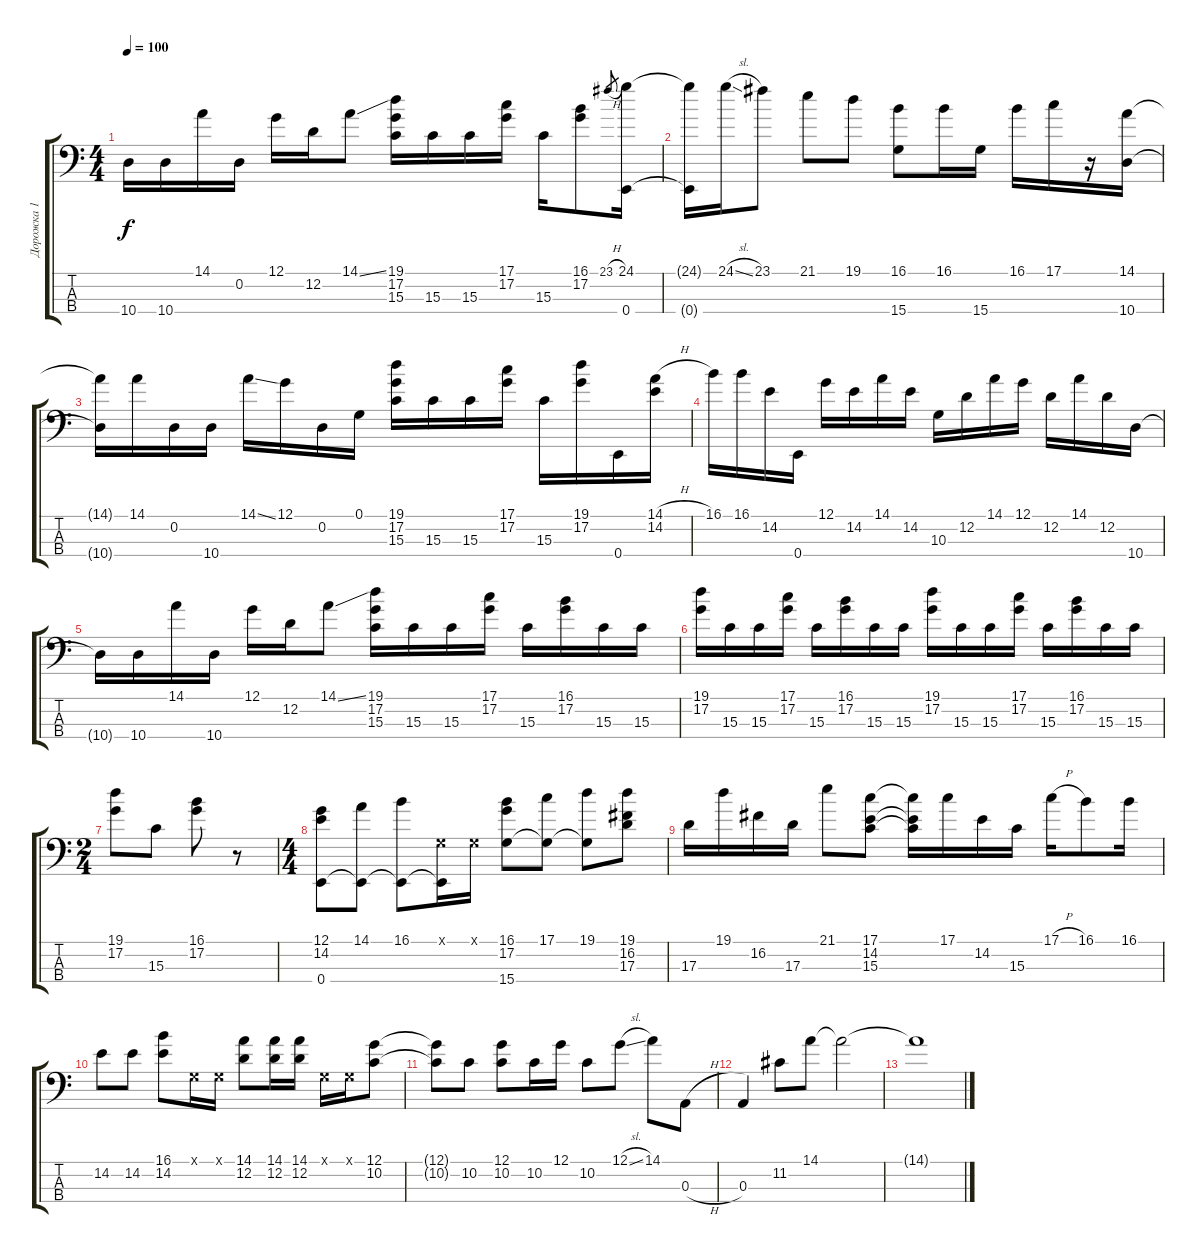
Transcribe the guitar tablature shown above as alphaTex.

\track ("Дорожка 1" "Дорожка 1") {instrument electricbasspick}
\staff {score tabs}
\tuning (G2 D2 A1 E1) {hide}
\ts (4 4)
\tempo 100
\clef f4
\ks c
10.4{t}.16{dy f} 10.4.16 14.1.16 0.2.16 12.1.16 12.2.16 14.1{ss}.8 (19.1 17.2 15.3).16 15.3.16 15.3.16 (17.1 17.2).16 15.3.16 (16.1 17.2).8 23.1{h}.8{gr} (24.1 0.4).16 |
(24.1{t} 0.4{t}).16 24.1{sl}.16 23.1.8 21.1.8 19.1.8 (16.1 15.4).8 16.1.16 15.4.16 16.1.16 17.1.16 r.16 (14.1 10.4).16 |
(14.1{t} 10.4{t}).16 14.1.16 0.2.16 10.4.16 14.1{ss}.16 12.1.16 0.2.16 0.1.16 (19.1 17.2 15.3).16 15.3.16 15.3.16 (17.1 17.2).16 15.3.16 (19.1 17.2).16 0.4.16 (14.1{h} 14.2).16 |
16.1.16 16.1.16 14.2.16 0.4.16 12.1.16 14.2.16 14.1.16 14.2.16 10.3.16 12.2.16 14.1.16 12.1.16 12.2.16 14.1.16 12.2.16 10.4.16 |
10.4{t}.16 10.4.16 14.1.16 10.4.16 12.1.16 12.2.16 14.1{ss}.8 (19.1 17.2 15.3).16 15.3.16 15.3.16 (17.1 17.2).16 15.3.16 (16.1 17.2).16 15.3.16 15.3.16 |
(19.1 17.2).16 15.3.16 15.3.16 (17.1 17.2).16 15.3.16 (16.1 17.2).16 15.3.16 15.3.16 (19.1 17.2).16 15.3.16 15.3.16 (17.1 17.2).16 15.3.16 (16.1 17.2).16 15.3.16 15.3.16 |
\ts (2 4)
(19.1 17.2).8 15.3.8 (16.1 17.2).8 r.8 |
\ts (4 4)
(12.1 14.2 0.4).8 (14.1 0.4{t}).8 (16.1 0.4{t}).8 (0.1{x} 0.4{t}).16 0.1{x}.16 (16.1 17.2 15.4).8 (17.1 15.4{t}).8 (19.1 15.4{t}).8 (19.1 16.2 17.3).8 |
17.3.16 19.1.16 16.2.16 17.3.16 21.1.8 (17.1 14.2 15.3).8 (17.1{t} 14.2{t} 15.3{t}).16 17.1.16 14.2.16 15.3.16 17.1{h}.16 16.1.8 16.1.16 |
14.2.8 14.2.8 (16.1 14.2).8 0.1{x}.16 0.1{x}.16 (14.1 12.2).8 (14.1 12.2).16 (14.1 12.2).16 0.1{x}.16 0.1{x}.16 (12.1 10.2).8 |
(12.1{t} 10.2{t}).8 10.2.8 (12.1 10.2).8 10.2.16 12.1.16 10.2.8 12.1{sl}.8 14.1.8 0.3{h}.8 |
0.3.4 11.2.8 14.1.8 14.1{t}.2 |
14.1{t}.1
